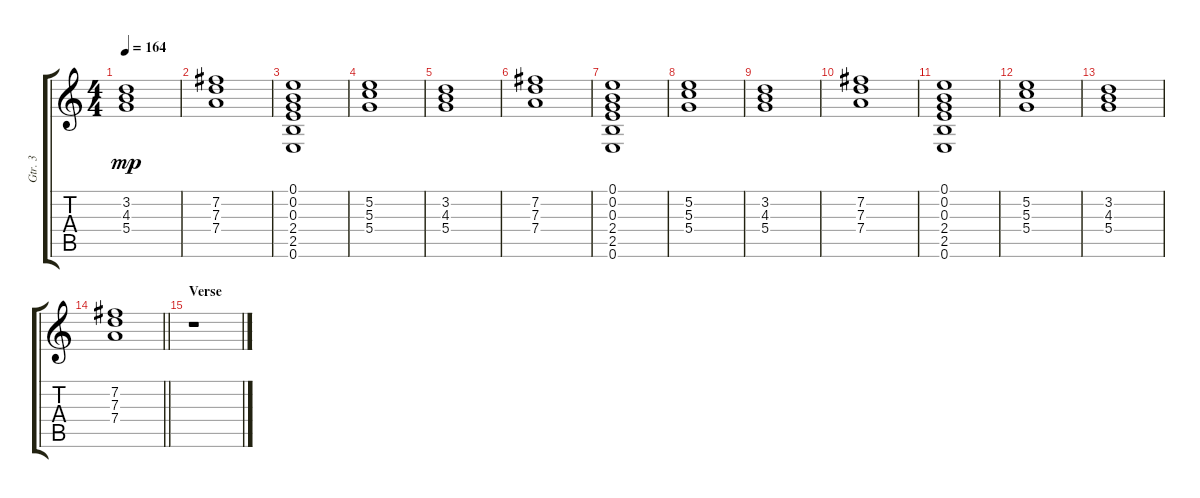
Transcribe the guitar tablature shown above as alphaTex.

\track ("Gtr. 3" "Gtr. 3") {instrument electricguitarclean}
\staff {score tabs}
\tuning (E4 B3 G3 D3 A2 E2) {hide}
\ts (4 4)
\tempo 164
\clef g2
\ks c
(3.2 4.3 5.4).1{dy mp} |
(7.2 7.3 7.4).1 |
(0.1 0.2 0.3 2.4 2.5 0.6).1 |
(5.2 5.3 5.4).1 |
(3.2 4.3 5.4).1 |
(7.2 7.3 7.4).1 |
(0.1 0.2 0.3 2.4 2.5 0.6).1 |
(5.2 5.3 5.4).1 |
(3.2 4.3 5.4).1 |
(7.2 7.3 7.4).1 |
(0.1 0.2 0.3 2.4 2.5 0.6).1 |
(5.2 5.3 5.4).1 |
(3.2 4.3 5.4).1 |
\barLineRight lightlight
(7.2 7.3 7.4).1 |
\section ("" "Verse")
r.1
